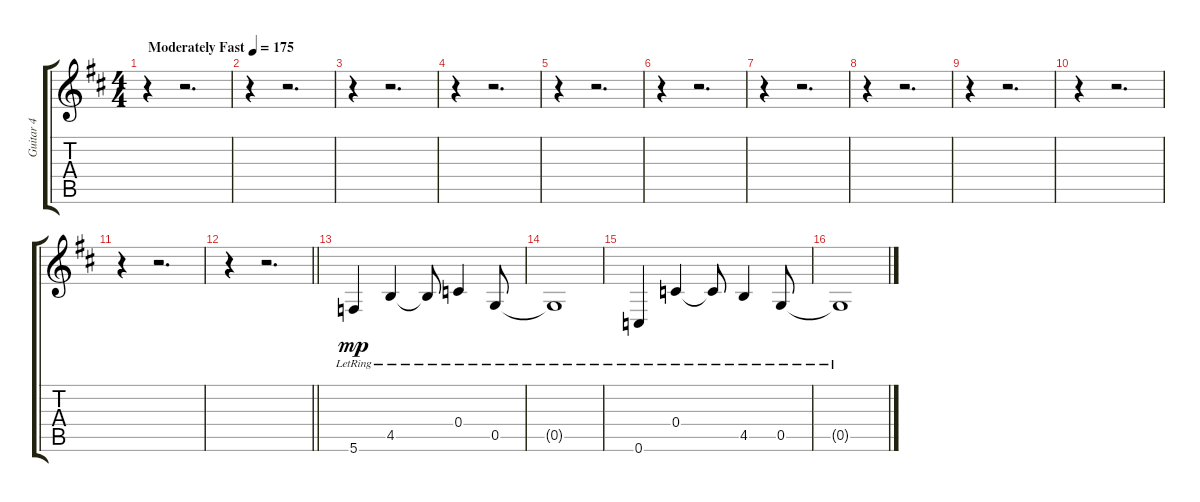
\track ("Guitar 4" "Guitar 4") {instrument electricguitarclean}
\staff {score tabs}
\tuning (D4 A3 F3 C3 G2 C2) {hide}
\ts (4 4)
\tempo (175 "Moderately Fast")
\clef g2
\ks d
r.4{dy mp instrument electricguitarclean} r.2{d} |
r.4 r.2{d} |
r.4 r.2{d} |
r.4 r.2{d} |
r.4 r.2{d} |
r.4 r.2{d} |
r.4 r.2{d} |
r.4 r.2{d} |
r.4 r.2{d} |
r.4 r.2{d} |
r.4 r.2{d} |
\barLineRight lightlight
r.4 r.2{d} |
5.6{lr}.4 4.5{lr}.4 4.5{lr t}.8 0.4{lr}.4 0.5{lr}.8 |
0.5{lr t}.1 |
0.6{lr}.4 0.4{lr}.4 0.4{lr t}.8 4.5{lr}.4 0.5{lr}.8 |
0.5{lr t}.1
